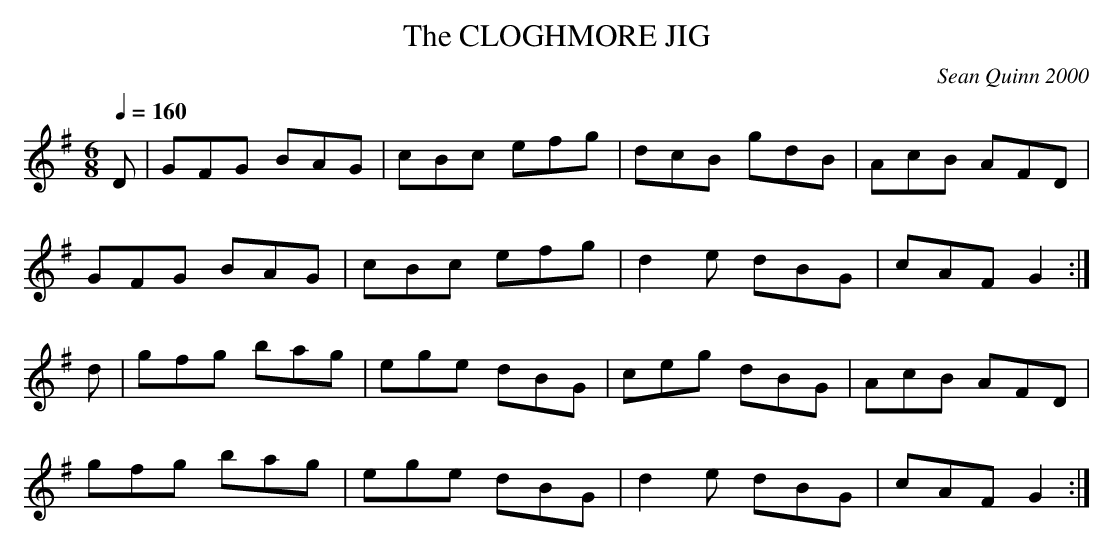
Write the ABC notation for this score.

X:1
T:CLOGHMORE JIG, The
C:Sean Quinn 2000
Q:1/4=160
M:6/8
K:G
D|GFG BAG|cBc efg|dcB gdB|AcB AFD|
GFG BAG|cBc efg|d2e dBG|cAF G2 :|
d|gfg bag|ege dBG|ceg dBG|AcB AFD|
gfg bag|ege dBG|d2e dBG|cAF G2 :|
